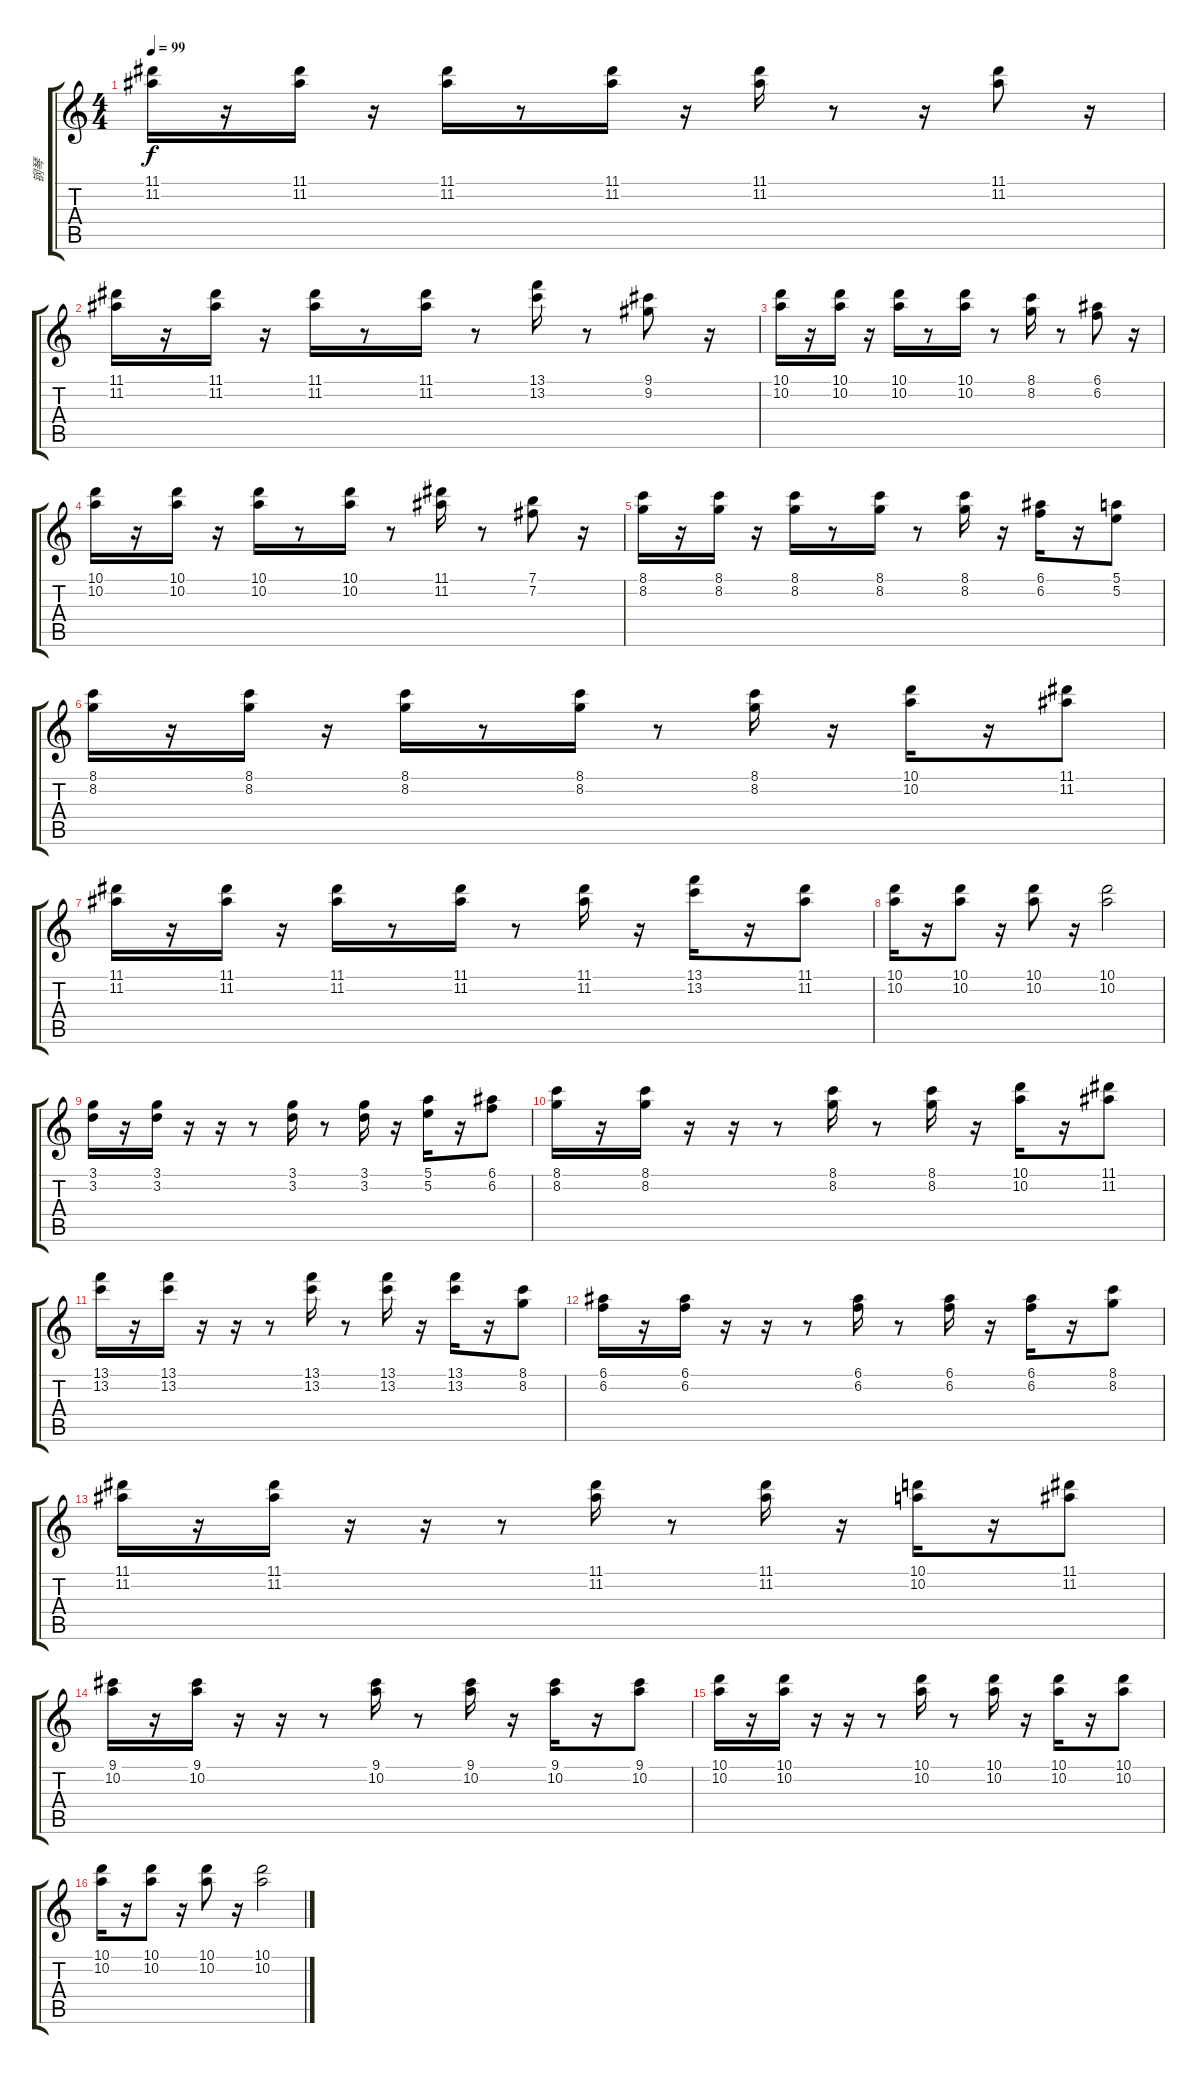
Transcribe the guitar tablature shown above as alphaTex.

\track ("钢琴" "钢琴") {instrument acousticguitarsteel}
\staff {score tabs}
\tuning (E4 B3 G3 D3 A2 E2) {hide}
\ts (4 4)
\tempo 99
\clef g2
\ks c
(11.1 11.2).16{dy f} r.16 (11.1 11.2).16 r.16 (11.1 11.2).16 r.8 (11.1 11.2).16 r.16 (11.1 11.2).16 r.8 r.16 (11.1 11.2).8 r.16 |
(11.1 11.2).16 r.16 (11.1 11.2).16 r.16 (11.1 11.2).16 r.8 (11.1 11.2).16 r.8 (13.1 13.2).16 r.8 (9.1 9.2).8 r.16 |
(10.1 10.2).16 r.16 (10.1 10.2).16 r.16 (10.1 10.2).16 r.8 (10.1 10.2).16 r.8 (8.1 8.2).16 r.8 (6.1 6.2).8 r.16 |
(10.1 10.2).16 r.16 (10.1 10.2).16 r.16 (10.1 10.2).16 r.8 (10.1 10.2).16 r.8 (11.1 11.2).16 r.8 (7.1 7.2).8 r.16 |
(8.1 8.2).16 r.16 (8.1 8.2).16 r.16 (8.1 8.2).16 r.8 (8.1 8.2).16 r.8 (8.1 8.2).16 r.16 (6.1 6.2).16 r.16 (5.1 5.2).8 |
(8.1 8.2).16 r.16 (8.1 8.2).16 r.16 (8.1 8.2).16 r.8 (8.1 8.2).16 r.8 (8.1 8.2).16 r.16 (10.1 10.2).16 r.16 (11.1 11.2).8 |
(11.1 11.2).16 r.16 (11.1 11.2).16 r.16 (11.1 11.2).16 r.8 (11.1 11.2).16 r.8 (11.1 11.2).16 r.16 (13.1 13.2).16 r.16 (11.1 11.2).8 |
(10.1 10.2).16 r.16 (10.1 10.2).8 r.16 (10.1 10.2).8 r.16 (10.1 10.2).2 |
(3.1 3.2).16 r.16 (3.1 3.2).16 r.16 r.16 r.8 (3.1 3.2).16 r.8 (3.1 3.2).16 r.16 (5.1 5.2).16 r.16 (6.1 6.2).8 |
(8.1 8.2).16 r.16 (8.1 8.2).16 r.16 r.16 r.8 (8.1 8.2).16 r.8 (8.1 8.2).16 r.16 (10.1 10.2).16 r.16 (11.1 11.2).8 |
(13.1 13.2).16 r.16 (13.1 13.2).16 r.16 r.16 r.8 (13.1 13.2).16 r.8 (13.1 13.2).16 r.16 (13.1 13.2).16 r.16 (8.1 8.2).8 |
(6.1 6.2).16 r.16 (6.1 6.2).16 r.16 r.16 r.8 (6.1 6.2).16 r.8 (6.1 6.2).16 r.16 (6.1 6.2).16 r.16 (8.1 8.2).8 |
(11.1 11.2).16 r.16 (11.1 11.2).16 r.16 r.16 r.8 (11.1 11.2).16 r.8 (11.1 11.2).16 r.16 (10.1 10.2).16 r.16 (11.1 11.2).8 |
(9.1 10.2).16 r.16 (9.1 10.2).16 r.16 r.16 r.8 (9.1 10.2).16 r.8 (9.1 10.2).16 r.16 (9.1 10.2).16 r.16 (9.1 10.2).8 |
(10.1 10.2).16 r.16 (10.1 10.2).16 r.16 r.16 r.8 (10.1 10.2).16 r.8 (10.1 10.2).16 r.16 (10.1 10.2).16 r.16 (10.1 10.2).8 |
(10.1 10.2).16 r.16 (10.1 10.2).8 r.16 (10.1 10.2).8 r.16 (10.1 10.2).2
